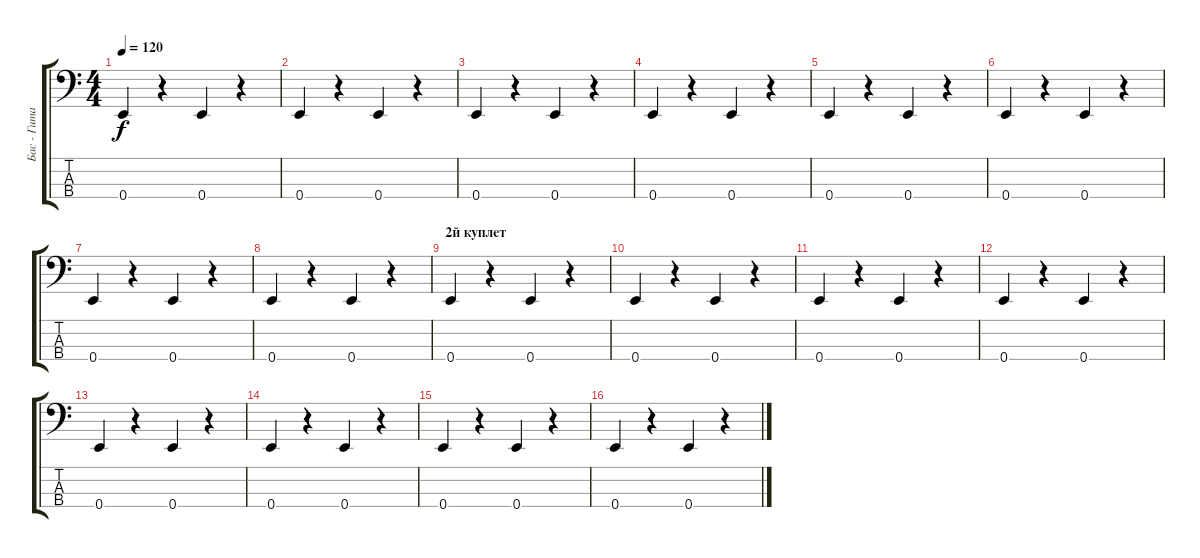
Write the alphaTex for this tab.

\track ("Бас - Гитара" "Бас - Гита") {instrument electricbassfinger}
\staff {score tabs}
\tuning (G2 D2 A1 E1) {hide}
\ts (4 4)
\tempo 120
\clef f4
\ks c
0.4.4{dy f} r.4 0.4.4 r.4 |
0.4.4 r.4 0.4.4 r.4 |
0.4.4 r.4 0.4.4 r.4 |
0.4.4 r.4 0.4.4 r.4 |
0.4.4 r.4 0.4.4 r.4 |
0.4.4 r.4 0.4.4 r.4 |
0.4.4 r.4 0.4.4 r.4 |
0.4.4 r.4 0.4.4 r.4 |
\section ("" "2й куплет")
0.4.4 r.4 0.4.4 r.4 |
0.4.4 r.4 0.4.4 r.4 |
0.4.4 r.4 0.4.4 r.4 |
0.4.4 r.4 0.4.4 r.4 |
0.4.4 r.4 0.4.4 r.4 |
0.4.4 r.4 0.4.4 r.4 |
0.4.4 r.4 0.4.4 r.4 |
0.4.4 r.4 0.4.4 r.4
